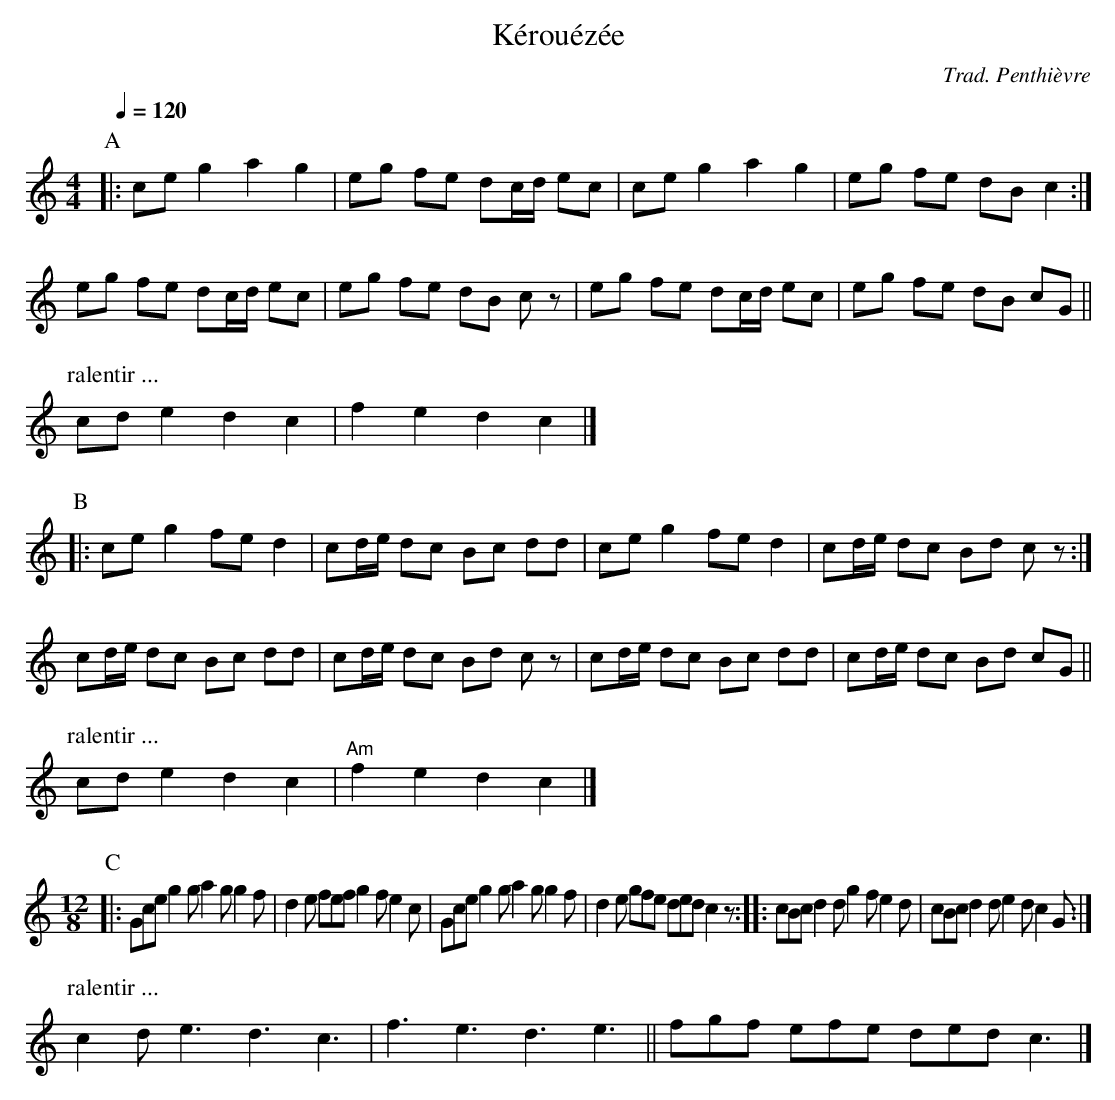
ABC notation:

X:1
T:Kérouézée
C:Trad. Penthièvre
M:4/4
L:1/8
Q:1/4=120
K:Cmaj clef=treble
P:A
|: ce g2 a2 g2 | eg fe dc/2d/2 ec | ce g2 a2 g2 | eg fe dB c2 :|
eg fe dc/2d/2 ec | eg fe dB cz | eg fe dc/2d/2 ec | eg fe dB cG ||
P:ralentir ...
cd e2 d2 c2 | f2 e2 d2 c2 |]
%%vskip 1
P:B
|: ce g2 fe d2 | cd/2e/2 dc Bc dd | ce g2 fe d2 | cd/2e/2 dc Bd cz :|
cd/2e/2 dc Bc dd | cd/2e/2 dc Bd cz | cd/2e/2 dc Bc dd | cd/2e/2 dc Bd cG ||
P:ralentir ...
cd e2 d2 c2 | "Am"f2 e2 d2 c2 |]
%%vskip 1
M:12/8
L:1/4
P:C
|: G/c/e/ gg/ ag/ gf/ | de/ f/e/f/ gf/ ec/ |\
G/c/e/ gg/ ag/ gf/ | de/ g/f/e/ d/e/d/ cz/ ::\
c/B/c/ dd/ gf/ ed/ | c/B/c/ dd/ ed/ cG/ :|
P:ralentir ...
cd/ e3/2 d3/2 c3/2 | f3/2 e3/2 d3/2 e3/2 ||\
f/g/f/ e/f/e/ d/e/d/ c3/2 |]
